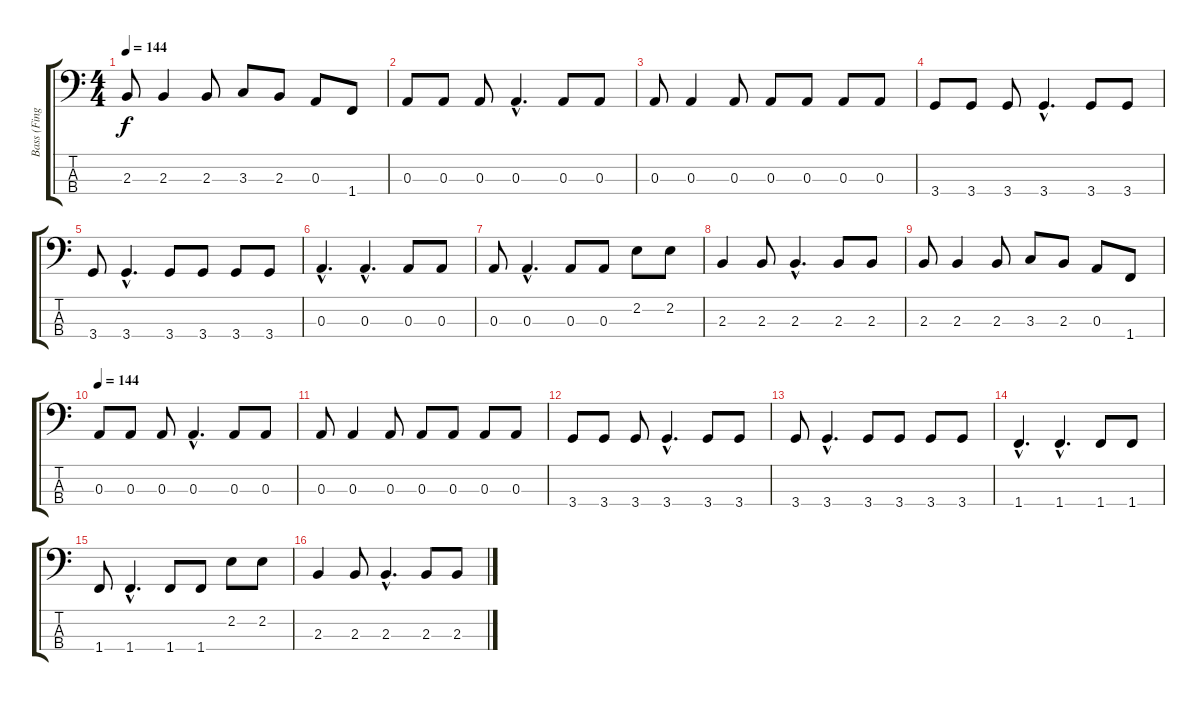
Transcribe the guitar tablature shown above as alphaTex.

\track ("Bass (Finger Pick) - Cliff" "Bass (Fing") {instrument electricbassfinger}
\staff {score tabs}
\tuning (G2 D2 A1 E1) {hide}
\ts (4 4)
\tempo 144
\clef f4
\ks c
2.3.8{dy f} 2.3.4 2.3.8 3.3.8 2.3.8 0.3.8 1.4.8 |
0.3.8 0.3.8 0.3.8 0.3{hac}.4{d} 0.3.8 0.3.8 |
0.3.8 0.3.4 0.3.8 0.3.8 0.3.8 0.3.8 0.3.8 |
3.4.8 3.4.8 3.4.8 3.4{hac}.4{d} 3.4.8 3.4.8 |
3.4.8 3.4{hac}.4{d} 3.4.8 3.4.8 3.4.8 3.4.8 |
0.3{hac}.4{d} 0.3{hac}.4{d} 0.3.8 0.3.8 |
0.3.8 0.3{hac}.4{d} 0.3.8 0.3.8 2.2.8 2.2.8 |
2.3.4 2.3.8 2.3{hac}.4{d} 2.3.8 2.3.8 |
2.3.8 2.3.4 2.3.8 3.3.8 2.3.8 0.3.8 1.4.8 |
\tempo 144
0.3.8 0.3.8 0.3.8 0.3{hac}.4{d} 0.3.8 0.3.8 |
0.3.8 0.3.4 0.3.8 0.3.8 0.3.8 0.3.8 0.3.8 |
3.4.8 3.4.8 3.4.8 3.4{hac}.4{d} 3.4.8 3.4.8 |
3.4.8 3.4{hac}.4{d} 3.4.8 3.4.8 3.4.8 3.4.8 |
1.4{hac}.4{d} 1.4{hac}.4{d} 1.4.8 1.4.8 |
1.4.8 1.4{hac}.4{d} 1.4.8 1.4.8 2.2.8 2.2.8 |
2.3.4 2.3.8 2.3{hac}.4{d} 2.3.8 2.3.8
